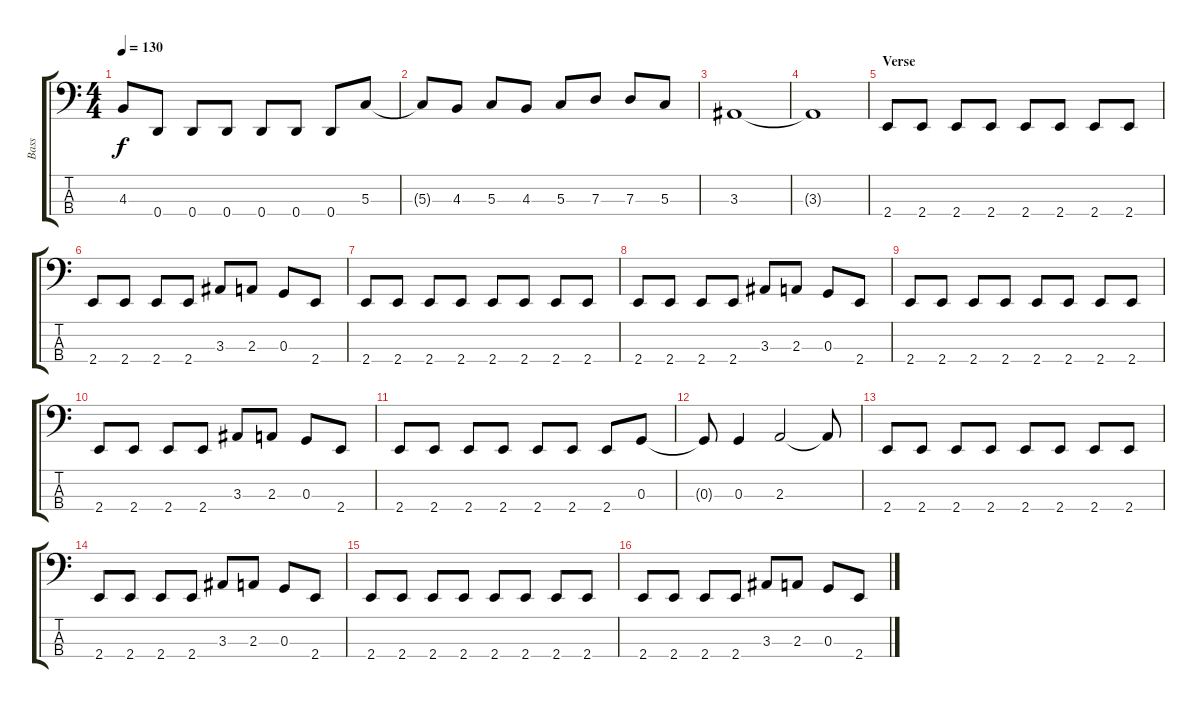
\track ("Bass" "Bass") {instrument electricbassfinger}
\staff {score tabs}
\tuning (F2 C2 G1 D1) {hide}
\ts (4 4)
\tempo 130
\clef f4
\ks c
4.3.8{dy f} 0.4.8 0.4.8 0.4.8 0.4.8 0.4.8 0.4.8 5.3.8 |
5.3{t}.8 4.3.8 5.3.8 4.3.8 5.3.8 7.3.8 7.3.8 5.3.8 |
3.3.1 |
3.3{t}.1 |
\section ("" "Verse")
2.4.8 2.4.8 2.4.8 2.4.8 2.4.8 2.4.8 2.4.8 2.4.8 |
2.4.8 2.4.8 2.4.8 2.4.8 3.3.8 2.3.8 0.3.8 2.4.8 |
2.4.8 2.4.8 2.4.8 2.4.8 2.4.8 2.4.8 2.4.8 2.4.8 |
2.4.8 2.4.8 2.4.8 2.4.8 3.3.8 2.3.8 0.3.8 2.4.8 |
2.4.8 2.4.8 2.4.8 2.4.8 2.4.8 2.4.8 2.4.8 2.4.8 |
2.4.8 2.4.8 2.4.8 2.4.8 3.3.8 2.3.8 0.3.8 2.4.8 |
2.4.8 2.4.8 2.4.8 2.4.8 2.4.8 2.4.8 2.4.8 0.3.8 |
0.3{t}.8 0.3.4 2.3.2 2.3{t}.8 |
2.4.8 2.4.8 2.4.8 2.4.8 2.4.8 2.4.8 2.4.8 2.4.8 |
2.4.8 2.4.8 2.4.8 2.4.8 3.3.8 2.3.8 0.3.8 2.4.8 |
2.4.8 2.4.8 2.4.8 2.4.8 2.4.8 2.4.8 2.4.8 2.4.8 |
2.4.8 2.4.8 2.4.8 2.4.8 3.3.8 2.3.8 0.3.8 2.4.8
